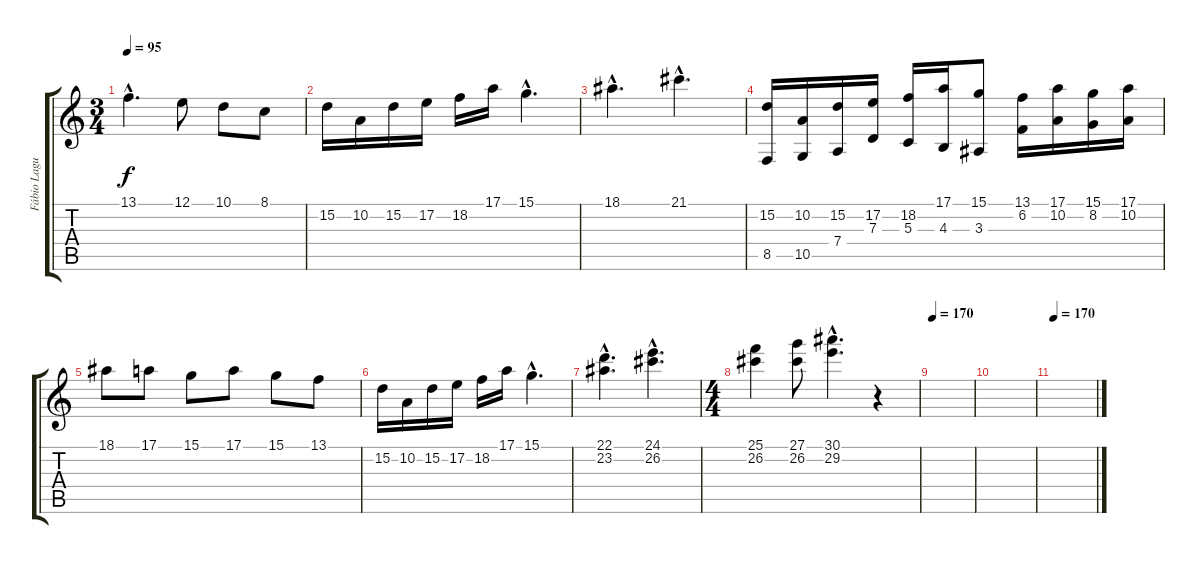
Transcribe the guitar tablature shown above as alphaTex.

\track ("Fábio Laguna" "Fábio Lagu") {instrument stringensemble1}
\staff {score tabs}
\tuning (E4 B3 G3 D3 A2 E2) {hide}
\ts (3 4)
\tempo 95
\clef g2
\ks c
13.1{hac}.4{d dy f} 12.1.8 10.1.8 8.1.8 |
15.2.16 10.2.16 15.2.16 17.2.16 18.2.16 17.1.16 15.1{hac}.4{d} |
18.1{hac}.4{d} 21.1{hac}.4{d} |
(15.2 8.5).16 (10.2 10.5).16 (15.2 7.4).16 (17.2 7.3).16 (18.2 5.3).16 (17.1 4.3).16 (15.1 3.3).8 (13.1 6.2).16 (17.1 10.2).16 (15.1 8.2).16 (17.1 10.2).16 |
18.1.8 17.1.8 15.1.8 17.1.8 15.1.8 13.1.8 |
15.2.16 10.2.16 15.2.16 17.2.16 18.2.16 17.1.16 15.1{hac}.4{d} |
(22.1{hac} 23.2{hac}).4{d} (24.1{hac} 26.2{hac}).4{d} |
\ts (4 4)
(25.1 26.2).4 (27.1 26.2).8 (30.1{hac} 29.2{hac}).4{d} r.4 |
\tempo 170
|
|
\tempo 170
